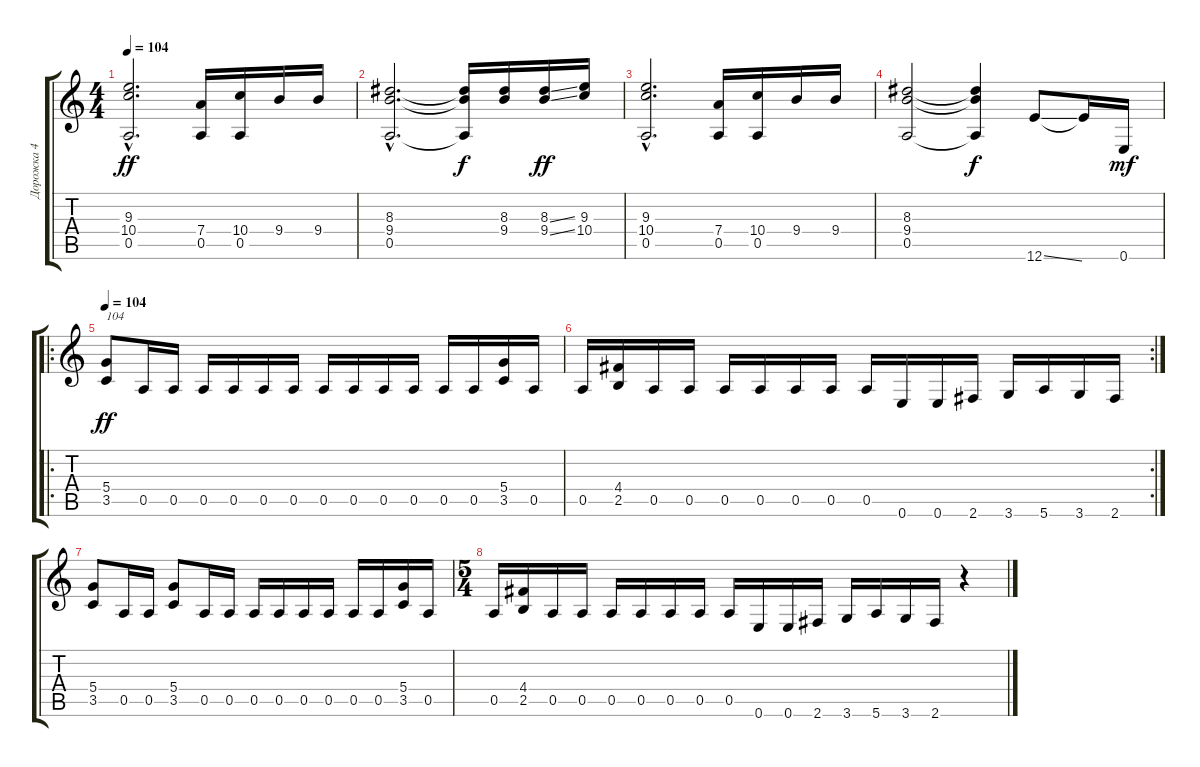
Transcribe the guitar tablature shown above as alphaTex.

\track ("Дорожка 4" "Дорожка 4") {instrument distortionguitar}
\staff {score tabs}
\tuning (E4 B3 G3 D3 A2 E2) {hide}
\ts (4 4)
\tempo 104
\clef g2
\ks c
(9.3{hac} 10.4{hac} 0.5{hac}).2{d dy ff} (7.4 0.5).16 (10.4 0.5).16 9.4.16 9.4.16 |
(8.3{hac} 9.4{hac} 0.5{hac}).2{d} (8.3{t} 9.4{t} 0.5{t}).16{dy f} (8.3 9.4).16 (8.3{ss} 9.4{ss}).16{dy ff} (9.3 10.4).16 |
(9.3{hac} 10.4{hac} 0.5{hac}).2{d} (7.4 0.5).16 (10.4 0.5).16 9.4.16 9.4.16 |
(8.3 9.4 0.5).2 (8.3{t} 9.4{t} 0.5{t}).4{dy f} 12.6{ss}.8 12.6{t}.16 0.6.16{dy mf} |
\ro
\tempo 104
(5.4 3.5).8{txt "104" dy ff} 0.5.16 0.5.16 0.5.16 0.5.16 0.5.16 0.5.16 0.5.16 0.5.16 0.5.16 0.5.16 0.5.16 0.5.16 (5.4 3.5).16 0.5.16 |
\rc 2
0.5.16 (4.4 2.5).16 0.5.16 0.5.16 0.5.16 0.5.16 0.5.16 0.5.16 0.5.16 0.6.16 0.6.16 2.6.16 3.6.16 5.6.16 3.6.16 2.6.16 |
(5.4 3.5).8 0.5.16 0.5.16 (5.4 3.5).8 0.5.16 0.5.16 0.5.16 0.5.16 0.5.16 0.5.16 0.5.16 0.5.16 (5.4 3.5).16 0.5.16 |
\ts (5 4)
0.5.16 (4.4 2.5).16 0.5.16 0.5.16 0.5.16 0.5.16 0.5.16 0.5.16 0.5.16 0.6.16 0.6.16 2.6.16 3.6.16 5.6.16 3.6.16 2.6.16 r.4
